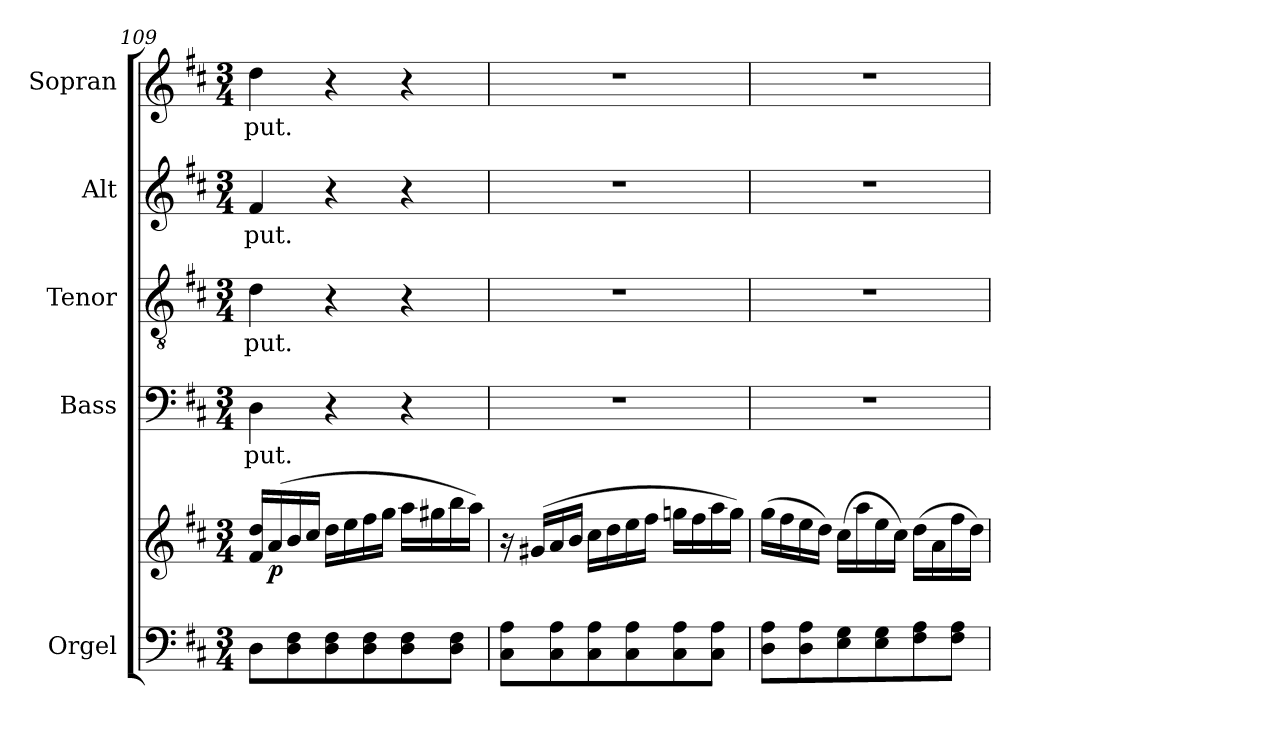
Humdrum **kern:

**kern	**kern	**dynam	**kern	**text	**kern	**text	**kern	**text	**kern	**text
*part5	*part5	*part5	*part4	*part4	*part3	*part3	*part2	*part2	*part1	*part1
*staff6	*staff5	*staff5/6	*staff4	*staff4	*staff3	*staff3	*staff2	*staff2	*staff1	*staff1
*I"Orgel	*	*	*I"Bass	*	*I"Tenor	*	*I"Alt	*	*I"Sopran	*
*I'Org.	*	*	*I'B.	*	*I'T.	*	*I'A.	*	*I'S.	*
*clefF4	*clefG2	*	*clefF4	*	*clefGv2	*	*clefG2	*	*clefG2	*
*k[f#c#]	*k[f#c#]	*	*k[f#c#]	*	*k[f#c#]	*	*k[f#c#]	*	*k[f#c#]	*
*D:	*D:	*	*D:	*	*D:	*	*D:	*	*D:	*
*M3/4	*M3/4	*	*M3/4	*	*M3/4	*	*M3/4	*	*M3/4	*
=109	=109	=109	=109	=109	=109	=109	=109	=109	=109	=109
!	!	!	!	!LO:LY:b	!	!LO:LY:b	!	!LO:LY:b	!	!LO:LY:b
8D\L	16f#/ 16dd/LL	.	4D\	-put.	4d\	-put.	4f#/	-put.	4dd\	-put.
!	!	!LO:DY:b	!	!	!	!	!	!	!	!
.	(>16a/	p	.	.	.	.	.	.	.	.
8D\ 8F#\	16b/	.	.	.	.	.	.	.	.	.
.	16cc#/JJ	.	.	.	.	.	.	.	.	.
8D\ 8F#\	16dd\LL	.	4r	.	4r	.	4r	.	4r	.
.	16ee\	.	.	.	.	.	.	.	.	.
8D\ 8F#\	16ff#\	.	.	.	.	.	.	.	.	.
.	16gg\JJ	.	.	.	.	.	.	.	.	.
8D\ 8F#\	16aa\LL	.	4r	.	4r	.	4r	.	4r	.
.	16gg#X\	.	.	.	.	.	.	.	.	.
8D\ 8F#\J	16bb\	.	.	.	.	.	.	.	.	.
.	16aa\JJ)	.	.	.	.	.	.	.	.	.
=110	=110	=110	=110	=110	=110	=110	=110	=110	=110	=110
8C#\ 8A\L	16r	.	2.r	.	2.r	.	2.r	.	2.r	.
.	(>16g#X/LL	.	.	.	.	.	.	.	.	.
8C#\ 8A\	16a/	.	.	.	.	.	.	.	.	.
.	16b/JJ	.	.	.	.	.	.	.	.	.
8C#\ 8A\	16cc#\LL	.	.	.	.	.	.	.	.	.
.	16dd\	.	.	.	.	.	.	.	.	.
8C#\ 8A\	16ee\	.	.	.	.	.	.	.	.	.
.	16ff#\JJ	.	.	.	.	.	.	.	.	.
8C#\ 8A\	16ggn\LL	.	.	.	.	.	.	.	.	.
.	16ff#\	.	.	.	.	.	.	.	.	.
8C#\ 8A\J	16aa\	.	.	.	.	.	.	.	.	.
.	16gg\JJ)	.	.	.	.	.	.	.	.	.
=111	=111	=111	=111	=111	=111	=111	=111	=111	=111	=111
8D\ 8A\L	(>16gg\LL	.	2.r	.	2.r	.	2.r	.	2.r	.
.	16ff#\	.	.	.	.	.	.	.	.	.
8D\ 8A\	16ee\	.	.	.	.	.	.	.	.	.
.	16dd\JJ)	.	.	.	.	.	.	.	.	.
8E\ 8G\	(>16cc#\LL	.	.	.	.	.	.	.	.	.
.	16aa\	.	.	.	.	.	.	.	.	.
8E\ 8G\	16ee\	.	.	.	.	.	.	.	.	.
.	16cc#\JJ)	.	.	.	.	.	.	.	.	.
8F#\ 8A\	(>16dd\LL	.	.	.	.	.	.	.	.	.
.	16a\	.	.	.	.	.	.	.	.	.
8F#\ 8A\J	16ff#\	.	.	.	.	.	.	.	.	.
.	16dd\JJ)	.	.	.	.	.	.	.	.	.
=	=	=	=	=	=	=	=	=	=	=
*-	*-	*-	*-	*-	*-	*-	*-	*-	*-	*-
